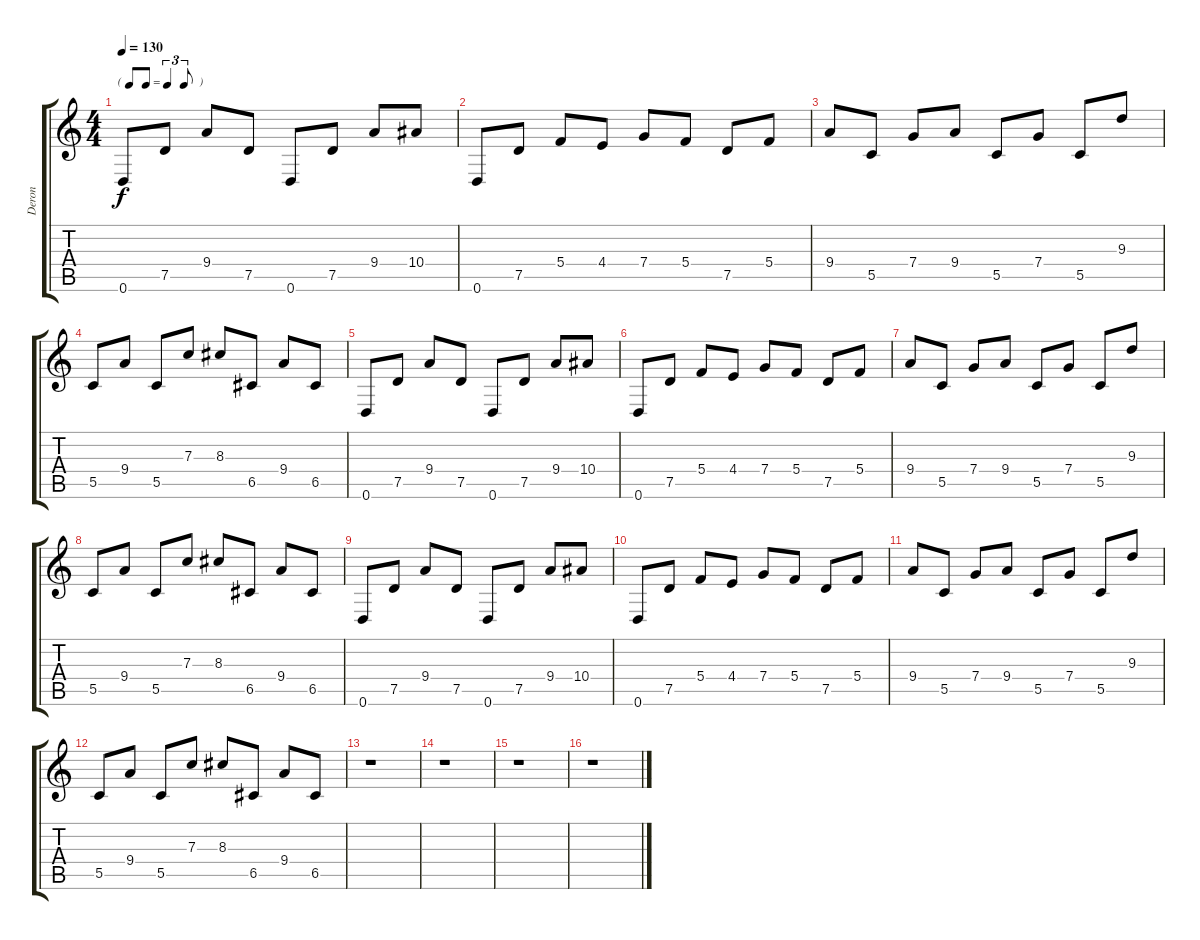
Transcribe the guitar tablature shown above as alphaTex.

\track ("Deron" "Deron") {instrument distortionguitar}
\staff {score tabs}
\tuning (D4 A3 F3 C3 G2 D2) {hide}
\ts (4 4)
\tf triplet8th
\tempo 130
\clef g2
\ks c
0.6.8{dy f instrument distortionguitar} 7.5.8 9.4.8 7.5.8 0.6.8 7.5.8 9.4.8 10.4.8 |
0.6.8 7.5.8 5.4.8 4.4.8 7.4.8 5.4.8 7.5.8 5.4.8 |
9.4.8 5.5.8 7.4.8 9.4.8 5.5.8 7.4.8 5.5.8 9.3.8 |
5.5.8 9.4.8 5.5.8 7.3.8 8.3.8 6.5.8 9.4.8 6.5.8 |
0.6.8 7.5.8 9.4.8 7.5.8 0.6.8 7.5.8 9.4.8 10.4.8 |
0.6.8 7.5.8 5.4.8 4.4.8 7.4.8 5.4.8 7.5.8 5.4.8 |
9.4.8 5.5.8 7.4.8 9.4.8 5.5.8 7.4.8 5.5.8 9.3.8 |
5.5.8 9.4.8 5.5.8 7.3.8 8.3.8 6.5.8 9.4.8 6.5.8 |
0.6.8 7.5.8 9.4.8 7.5.8 0.6.8 7.5.8 9.4.8 10.4.8 |
0.6.8 7.5.8 5.4.8 4.4.8 7.4.8 5.4.8 7.5.8 5.4.8 |
9.4.8 5.5.8 7.4.8 9.4.8 5.5.8 7.4.8 5.5.8 9.3.8 |
5.5.8 9.4.8 5.5.8 7.3.8 8.3.8 6.5.8 9.4.8 6.5.8 |
r.1 |
r.1 |
r.1 |
r.1
